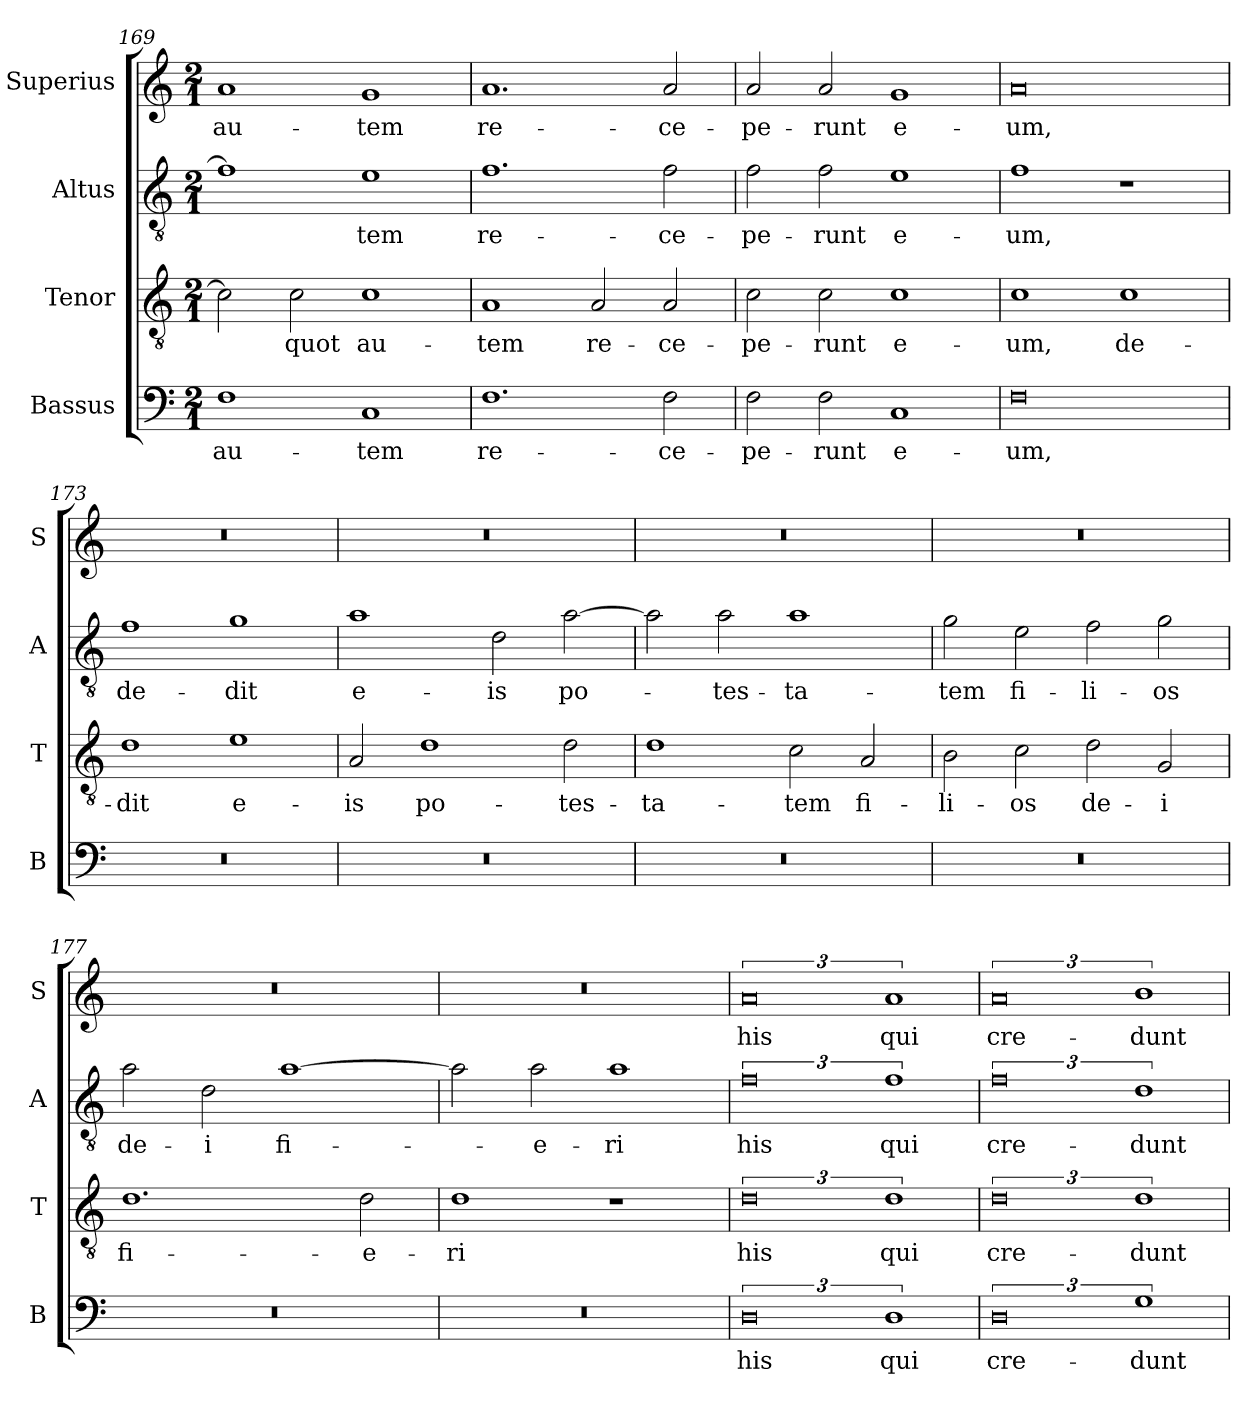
**kern	**text	**kern	**text	**kern	**text	**kern	**text
*part4	*part4	*part3	*part3	*part2	*part2	*part1	*part1
*staff4	*staff4	*staff3	*staff3	*staff2	*staff2	*staff1	*staff1
*I"Bassus	*	*I"Tenor	*	*I"Altus	*	*I"Superius	*
*I'B	*	*I'T	*	*I'A	*	*I'S	*
*clefF4	*	*clefGv2	*	*clefGv2	*	*clefG2	*
*k[]	*	*k[]	*	*k[]	*	*k[]	*
*M2/1	*	*M2/1	*	*M2/1	*	*M2/1	*
=169	=169	=169	=169	=169	=169	=169	=169
1F	au-	2c\]	.	1f]	.	1a	au-
.	.	2c\	-quot	.	.	.	.
1C	-tem	1c	au-	1e	-tem	1g	-tem
=170	=170	=170	=170	=170	=170	=170	=170
1.F	re-	1A	-tem	1.f	re-	1.a	re-
.	.	2A/	re-	.	.	.	.
2F\	-ce-	2A/	-ce-	2f\	-ce-	2a/	-ce-
=171	=171	=171	=171	=171	=171	=171	=171
2F\	-pe-	2c\	-pe-	2f\	-pe-	2a/	-pe-
2F\	-runt	2c\	-runt	2f\	-runt	2a/	-runt
1C	e-	1c	e-	1e	e-	1g	e-
=172	=172	=172	=172	=172	=172	=172	=172
0F	-um,	1c	-um,	1f	-um,	0a	-um,
.	.	1c	de-	1r	.	.	.
=173	=173	=173	=173	=173	=173	=173	=173
0r	.	1d	-dit	1f	de-	0r	.
.	.	1e	e-	1g	-dit	.	.
=174	=174	=174	=174	=174	=174	=174	=174
0r	.	2A/	-is	1a	e-	0r	.
.	.	1d	po-	.	.	.	.
.	.	.	.	2d\	-is	.	.
.	.	2d\	-tes-	[2a\	po-	.	.
=175	=175	=175	=175	=175	=175	=175	=175
0r	.	1d	-ta-	2a\]	.	0r	.
.	.	.	.	2a\	-tes-	.	.
.	.	2c\	tem	1a	-ta-	.	.
.	.	2A/	fi-	.	.	.	.
=176	=176	=176	=176	=176	=176	=176	=176
0r	.	2B\	-li-	2g\	tem	0r	.
.	.	2c\	-os	2e\	fi-	.	.
.	.	2d\	de-	2f\	-li-	.	.
.	.	2G/	-i	2g\	-os	.	.
=177	=177	=177	=177	=177	=177	=177	=177
0r	.	1.d	fi-	2a\	de-	0r	.
.	.	.	.	2d\	-i	.	.
.	.	.	.	[1a	fi-	.	.
.	.	2d\	-e-	.	.	.	.
=178	=178	=178	=178	=178	=178	=178	=178
0r	.	1d	-ri	2a\]	.	0r	.
.	.	.	.	2a\	-e-	.	.
.	.	1r	.	1a	-ri	.	.
=179	=179	=179	=179	=179	=179	=179	=179
3%4D	his	3%4d	his	3%4f	his	3%4a	his
3%2D	qui	3%2d	qui	3%2f	qui	3%2a	qui
=180	=180	=180	=180	=180	=180	=180	=180
3%4D	cre-	3%4d	cre-	3%4f	cre-	3%4a	cre-
3%2G	-dunt	3%2d	-dunt	3%2d	-dunt	3%2b	-dunt
=	=	=	=	=	=	=	=
*-	*-	*-	*-	*-	*-	*-	*-
